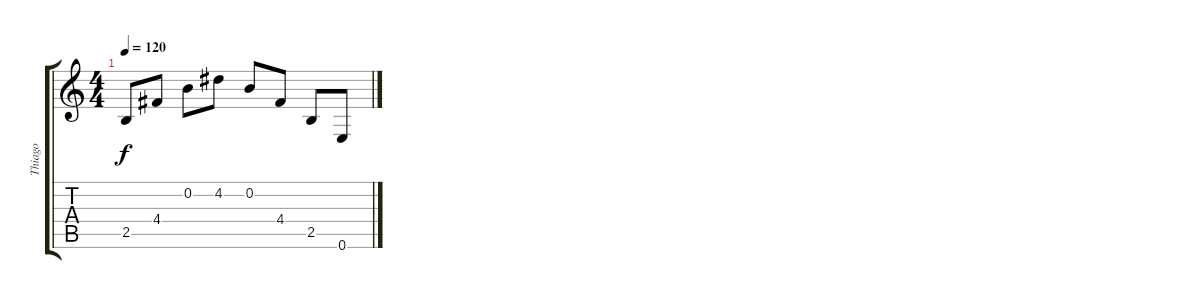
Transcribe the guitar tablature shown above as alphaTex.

\track ("Thiago" "Thiago") {instrument overdrivenguitar}
\staff {score tabs}
\tuning (E4 B3 G3 D3 A2 E2) {hide}
\ts (4 4)
\tempo 120
\clef g2
\ks c
2.5.8{dy f} 4.4.8 0.2.8 4.2.8 0.2.8 4.4.8 2.5.8 0.6.8
